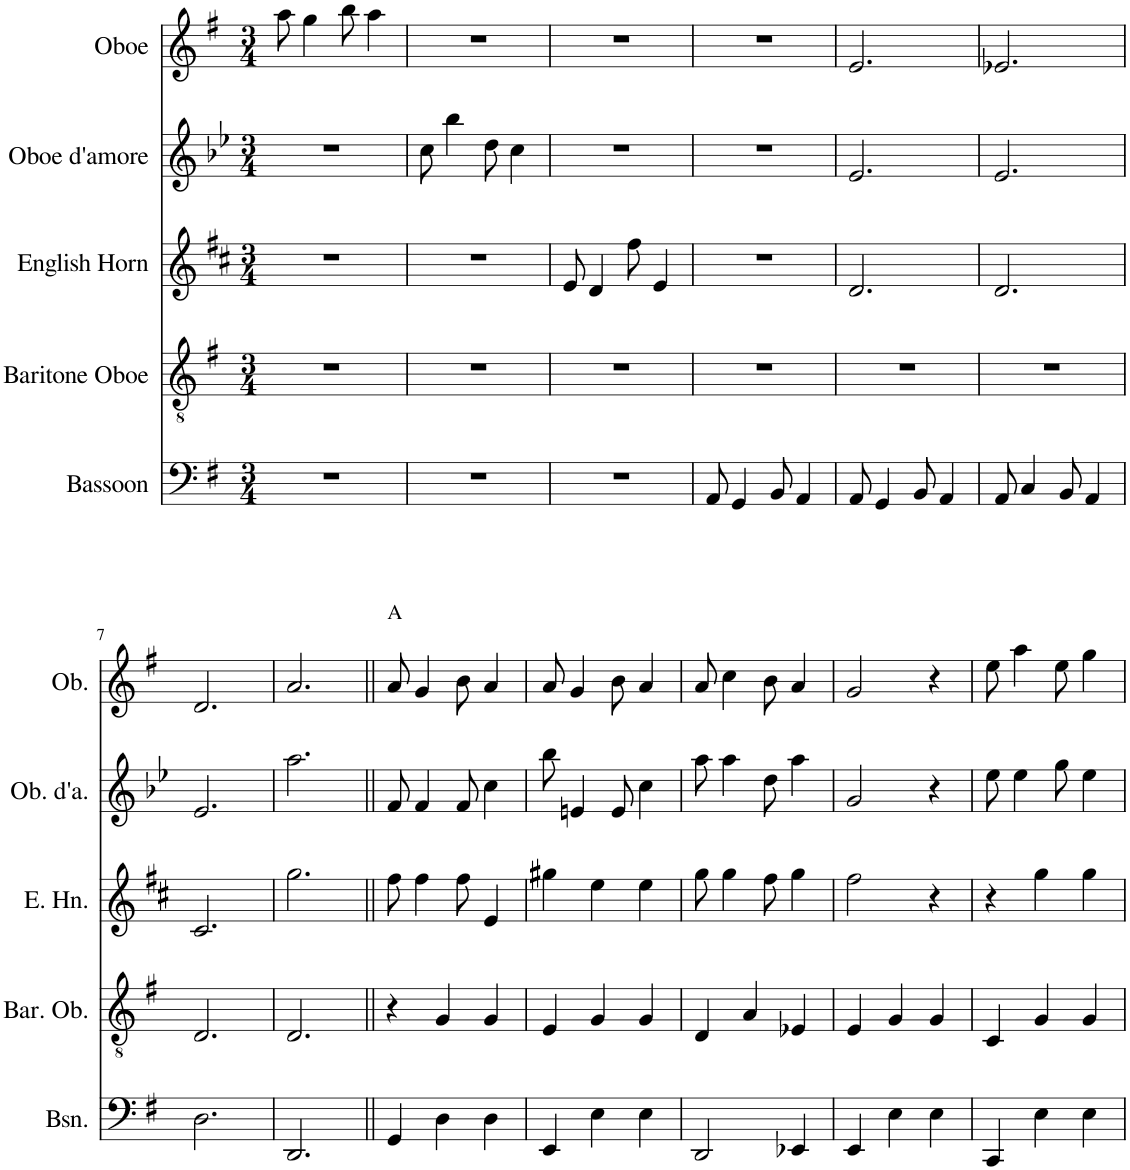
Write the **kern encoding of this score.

**kern	**kern	**kern	**kern	**kern
*part5	*part4	*part3	*part2	*part1
*staff5	*staff4	*staff3	*staff2	*staff1
*I"Bassoon	*I"Baritone Oboe	*I"English Horn	*I"Oboe d'amore	*I"Oboe
*I'Bsn.	*I'Bar. Ob.	*I'E. Hn.	*I'Ob. d'a.	*I'Ob.
*clefF4	*clefGv2	*clefG2	*clefG2	*clefG2
*	*	*Trd4c7	*Trd2c3	*
*k[f#]	*k[f#]	*k[f#c#]	*k[b-e-]	*k[f#]
*M3/4	*M3/4	*M3/4	*M3/4	*M3/4
=1	=1	=1	=1	=1
2.r	2.r	2.r	2.r	8aa\
.	.	.	.	4gg\
.	.	.	.	8bb\
.	.	.	.	4aa\
=2	=2	=2	=2	=2
2.r	2.r	2.r	8cc\	2.r
.	.	.	4bb-\	.
.	.	.	8dd\	.
.	.	.	4cc\	.
=3	=3	=3	=3	=3
2.r	2.r	8e/	2.r	2.r
.	.	4d/	.	.
.	.	8ff#\	.	.
.	.	4e/	.	.
=4	=4	=4	=4	=4
8AA/	2.r	2.r	2.r	2.r
4GG/	.	.	.	.
8BB/	.	.	.	.
4AA/	.	.	.	.
=5	=5	=5	=5	=5
8AA/	2.r	2.d/	2.e-/	2.e/
4GG/	.	.	.	.
8BB/	.	.	.	.
4AA/	.	.	.	.
=6	=6	=6	=6	=6
8AA/	2.r	2.d/	2.e-/	2.e-X/
4C/	.	.	.	.
8BB/	.	.	.	.
4AA/	.	.	.	.
!!LO:LB:g=z
=7	=7	=7	=7	=7
2.D\	2.D/	2.c#/	2.e-/	2.d/
=8	=8	=8	=8	=8
2.DD/	2.D/	2.gg\	2.aa\	2.a/
=9	=9	=9	=9	=9
!	!	!	!	!LO:TX:a:t=A
4GG/	4r	8ff#\	8f/	8a/
.	.	4ff#\	4f/	4g/
4D\	4G/	.	.	.
.	.	8ff#\	8f/	8b\
4D\	4G/	4e/	4cc\	4a/
=10	=10	=10	=10	=10
4EE/	4E/	4gg#X\	8bb-\	8a/
.	.	.	4en/	4g/
4E\	4G/	4ee\	.	.
.	.	.	8e/	8b\
4E\	4G/	4ee\	4cc\	4a/
=11	=11	=11	=11	=11
2DD/	4D/	8gg\	8aa\	8a/
.	.	4gg\	4aa\	4cc\
.	4A/	.	.	.
.	.	8ff#\	8dd\	8b\
4EE-X/	4E-X/	4gg\	4aa\	4a/
=12	=12	=12	=12	=12
4EE/	4E/	2ff#\	2g/	2g/
4E\	4G/	.	.	.
4E\	4G/	4r	4r	4r
=13	=13	=13	=13	=13
4CC/	4C/	4r	8ee-\	8ee\
.	.	.	4ee-\	4aa\
4E\	4G/	4gg\	.	.
.	.	.	8gg\	8ee\
4E\	4G/	4gg\	4ee-\	4gg\
=	=	=	=	=
*-	*-	*-	*-	*-
